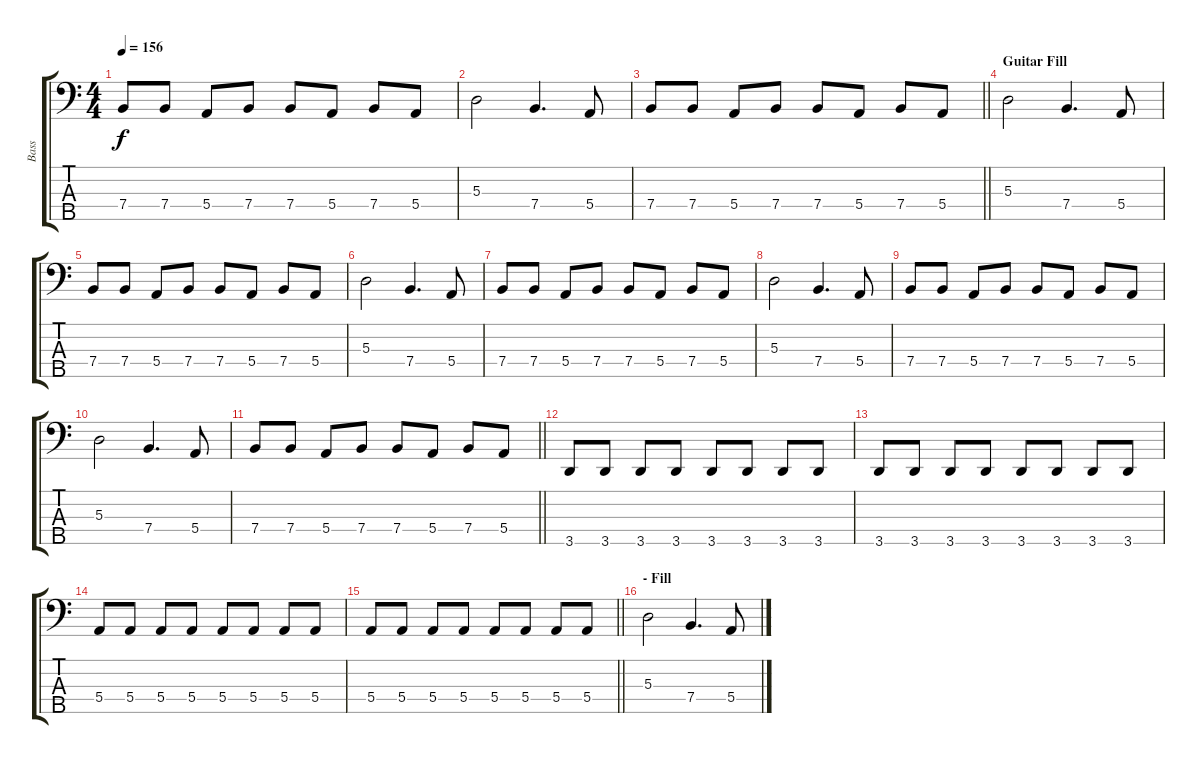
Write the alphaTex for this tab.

\track ("Bass" "Bass") {instrument electricbassfinger}
\staff {score tabs}
\tuning (G2 D2 A1 E1 B0) {hide}
\ts (4 4)
\tempo 156
\clef f4
\ks c
7.4.8{dy f} 7.4.8 5.4.8 7.4.8 7.4.8 5.4.8 7.4.8 5.4.8 |
5.3.2 7.4.4{d} 5.4.8 |
\barLineRight lightlight
7.4.8 7.4.8 5.4.8 7.4.8 7.4.8 5.4.8 7.4.8 5.4.8 |
\section ("" "Guitar Fill")
5.3.2 7.4.4{d} 5.4.8 |
7.4.8 7.4.8 5.4.8 7.4.8 7.4.8 5.4.8 7.4.8 5.4.8 |
5.3.2 7.4.4{d} 5.4.8 |
7.4.8 7.4.8 5.4.8 7.4.8 7.4.8 5.4.8 7.4.8 5.4.8 |
5.3.2 7.4.4{d} 5.4.8 |
7.4.8 7.4.8 5.4.8 7.4.8 7.4.8 5.4.8 7.4.8 5.4.8 |
5.3.2 7.4.4{d} 5.4.8 |
\barLineRight lightlight
7.4.8 7.4.8 5.4.8 7.4.8 7.4.8 5.4.8 7.4.8 5.4.8 |
\section ("" "")
3.5.8 3.5.8 3.5.8 3.5.8 3.5.8 3.5.8 3.5.8 3.5.8 |
3.5.8 3.5.8 3.5.8 3.5.8 3.5.8 3.5.8 3.5.8 3.5.8 |
5.4.8 5.4.8 5.4.8 5.4.8 5.4.8 5.4.8 5.4.8 5.4.8 |
\barLineRight lightlight
5.4.8 5.4.8 5.4.8 5.4.8 5.4.8 5.4.8 5.4.8 5.4.8 |
\section ("" "- Fill")
5.3.2 7.4.4{d} 5.4.8
